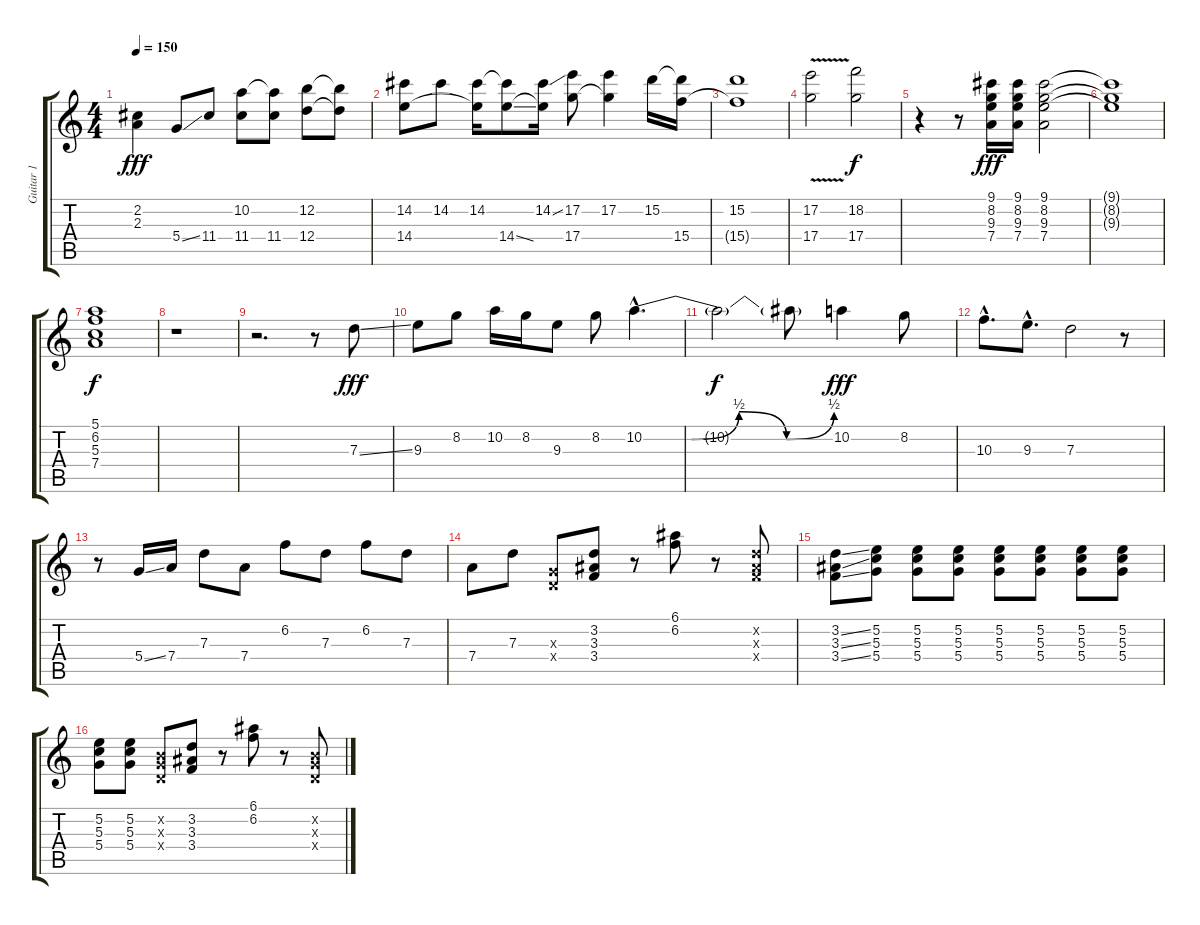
\track ("Guitar 1" "Guitar 1") {instrument electricguitarclean}
\staff {score tabs}
\tuning (E4 B3 G3 D3 A2 E2) {hide}
\ts (4 4)
\tempo 150
\clef g2
\ks c
(2.2 2.3).4{dy fff} 5.4{ss}.8 11.4.8 (10.2 11.4).8 (10.2{t} 11.4).8 (12.2 12.4).8 (12.2{t} 12.4{t}).8 |
(14.2 14.4).8 14.2.8 (14.2 14.4{t}).16 (14.2{t} 14.4{ss}).8 (14.2{ss} 14.4{t}).16 (17.2 17.4).8 (17.2 17.4{t}).4 15.2.16 (15.2{t} 15.4).16 |
(15.2 15.4{t}).1 |
(17.2{v} 17.4{v}).2 (18.2 17.4).2{dy f} |
r.4 r.8 (9.1 8.2 9.3 7.4).16{dy fff} (9.1 8.2 9.3 7.4).16 (9.1 8.2 9.3 7.4).2 |
(9.1{t} 8.2{t} 9.3{t}).1 |
(5.1 6.2 5.3 7.4).1{dy f} |
r.1 |
r.2{d} r.8 7.3{ss}.8{dy fff} |
9.3.8 8.2.8 10.2.16 8.2.16 9.3.8 8.2.8 10.2{be (custom 0 0 15 0 30 2 45 0 60 2) hac}.4{d} |
10.2{t}.2{dy f} 10.2{t}.8 10.2.4{dy fff} 8.2.8 |
10.3{hac}.8{d} 9.3{hac}.8{d} 7.3.2 r.8 |
r.8 5.4{ss}.16 7.4.16 7.3.8 7.4.8 6.2.8 7.3.8 6.2.8 7.3.8 |
7.4.8 7.3.8 (0.3{x} 0.4{x}).8 (3.2 3.3 3.4).8 r.8 (6.1 6.2).8 r.8 (3.2{x} 3.3{x} 3.4{x}).8 |
(3.2{ss} 3.3{ss} 3.4{ss}).8 (5.2 5.3 5.4).8 (5.2 5.3 5.4).8 (5.2 5.3 5.4).8 (5.2 5.3 5.4).8 (5.2 5.3 5.4).8 (5.2 5.3 5.4).8 (5.2 5.3 5.4).8 |
(5.2 5.3 5.4).8 (5.2 5.3 5.4).8 (0.2{x} 0.3{x} 0.4{x}).8 (3.2 3.3 3.4).8 r.8 (6.1 6.2).8 r.8 (0.2{x} 0.3{x} 0.4{x}).8
